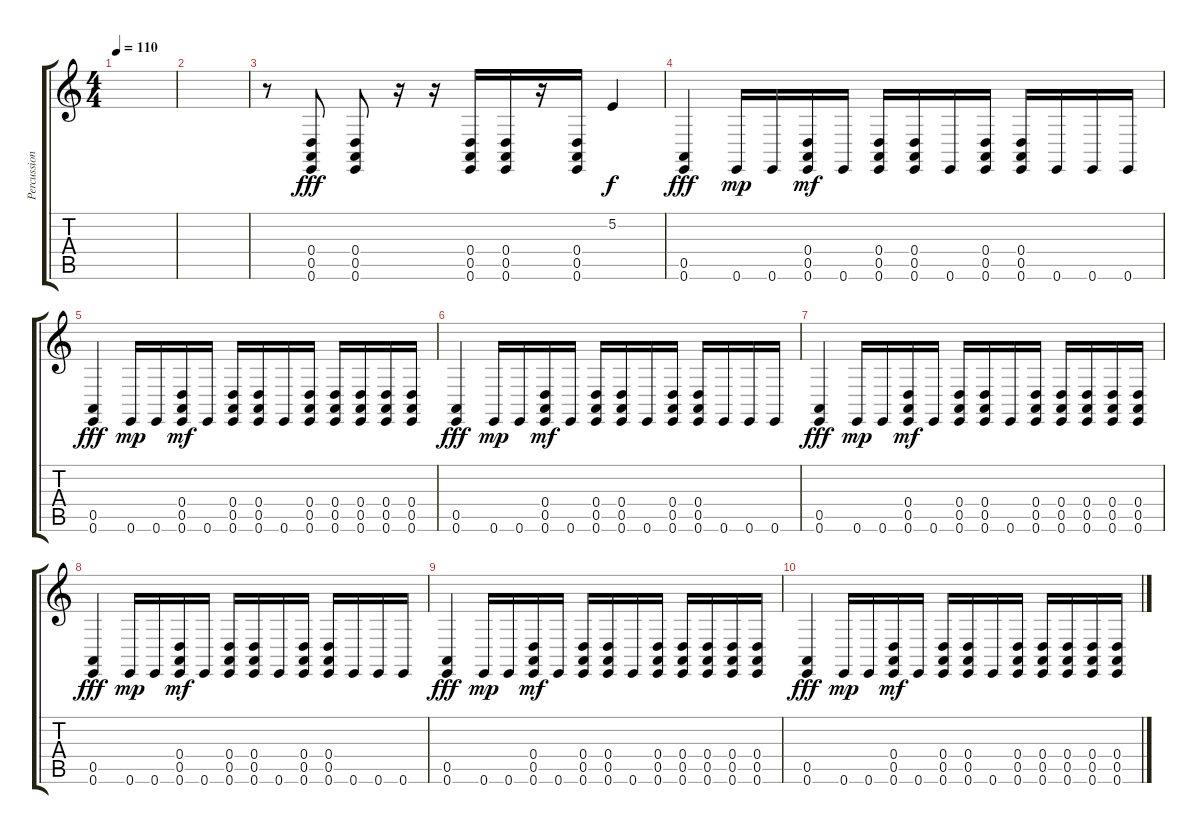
\track ("Percussion" "Percussion") {instrument melodictom}
\staff {score tabs}
\tuning (E4 B3 G3 D3 A2 E2) {hide}
\ts (4 4)
\tempo 110
\clef g2
\ks c
|
|
r.8 (0.4 0.5 0.6).8{dy fff instrument melodictom} (0.4 0.5 0.6).8 r.16 r.16 (0.4 0.5 0.6).16 (0.4 0.5 0.6).16 r.16 (0.4 0.5 0.6).16 5.2.4{dy f instrument reversecymbal} |
(0.5 0.6).4{dy fff instrument taikodrum} 0.6.16{dy mp instrument melodictom} 0.6.16 (0.4 0.5 0.6).16{dy mf} 0.6.16 (0.4 0.5 0.6).16 (0.4 0.5 0.6).16 0.6.16 (0.4 0.5 0.6).16 (0.4 0.5 0.6).16 0.6.16 0.6.16 0.6.16 |
(0.5 0.6).4{dy fff instrument taikodrum} 0.6.16{dy mp instrument melodictom} 0.6.16 (0.4 0.5 0.6).16{dy mf} 0.6.16 (0.4 0.5 0.6).16 (0.4 0.5 0.6).16 0.6.16 (0.4 0.5 0.6).16 (0.4 0.5 0.6).16 (0.4 0.5 0.6).16 (0.4 0.5 0.6).16 (0.4 0.5 0.6).16 |
(0.5 0.6).4{dy fff instrument taikodrum} 0.6.16{dy mp instrument melodictom} 0.6.16 (0.4 0.5 0.6).16{dy mf} 0.6.16 (0.4 0.5 0.6).16 (0.4 0.5 0.6).16 0.6.16 (0.4 0.5 0.6).16 (0.4 0.5 0.6).16 0.6.16 0.6.16 0.6.16 |
(0.5 0.6).4{dy fff instrument taikodrum} 0.6.16{dy mp instrument melodictom} 0.6.16 (0.4 0.5 0.6).16{dy mf} 0.6.16 (0.4 0.5 0.6).16 (0.4 0.5 0.6).16 0.6.16 (0.4 0.5 0.6).16 (0.4 0.5 0.6).16 (0.4 0.5 0.6).16 (0.4 0.5 0.6).16 (0.4 0.5 0.6).16 |
(0.5 0.6).4{dy fff instrument taikodrum} 0.6.16{dy mp instrument melodictom} 0.6.16 (0.4 0.5 0.6).16{dy mf} 0.6.16 (0.4 0.5 0.6).16 (0.4 0.5 0.6).16 0.6.16 (0.4 0.5 0.6).16 (0.4 0.5 0.6).16 0.6.16 0.6.16 0.6.16 |
(0.5 0.6).4{dy fff instrument taikodrum} 0.6.16{dy mp instrument melodictom} 0.6.16 (0.4 0.5 0.6).16{dy mf} 0.6.16 (0.4 0.5 0.6).16 (0.4 0.5 0.6).16 0.6.16 (0.4 0.5 0.6).16 (0.4 0.5 0.6).16 (0.4 0.5 0.6).16 (0.4 0.5 0.6).16 (0.4 0.5 0.6).16 |
(0.5 0.6).4{dy fff instrument taikodrum} 0.6.16{dy mp instrument melodictom} 0.6.16 (0.4 0.5 0.6).16{dy mf} 0.6.16 (0.4 0.5 0.6).16 (0.4 0.5 0.6).16 0.6.16 (0.4 0.5 0.6).16 (0.4 0.5 0.6).16 (0.4 0.5 0.6).16 (0.4 0.5 0.6).16 (0.4 0.5 0.6).16
